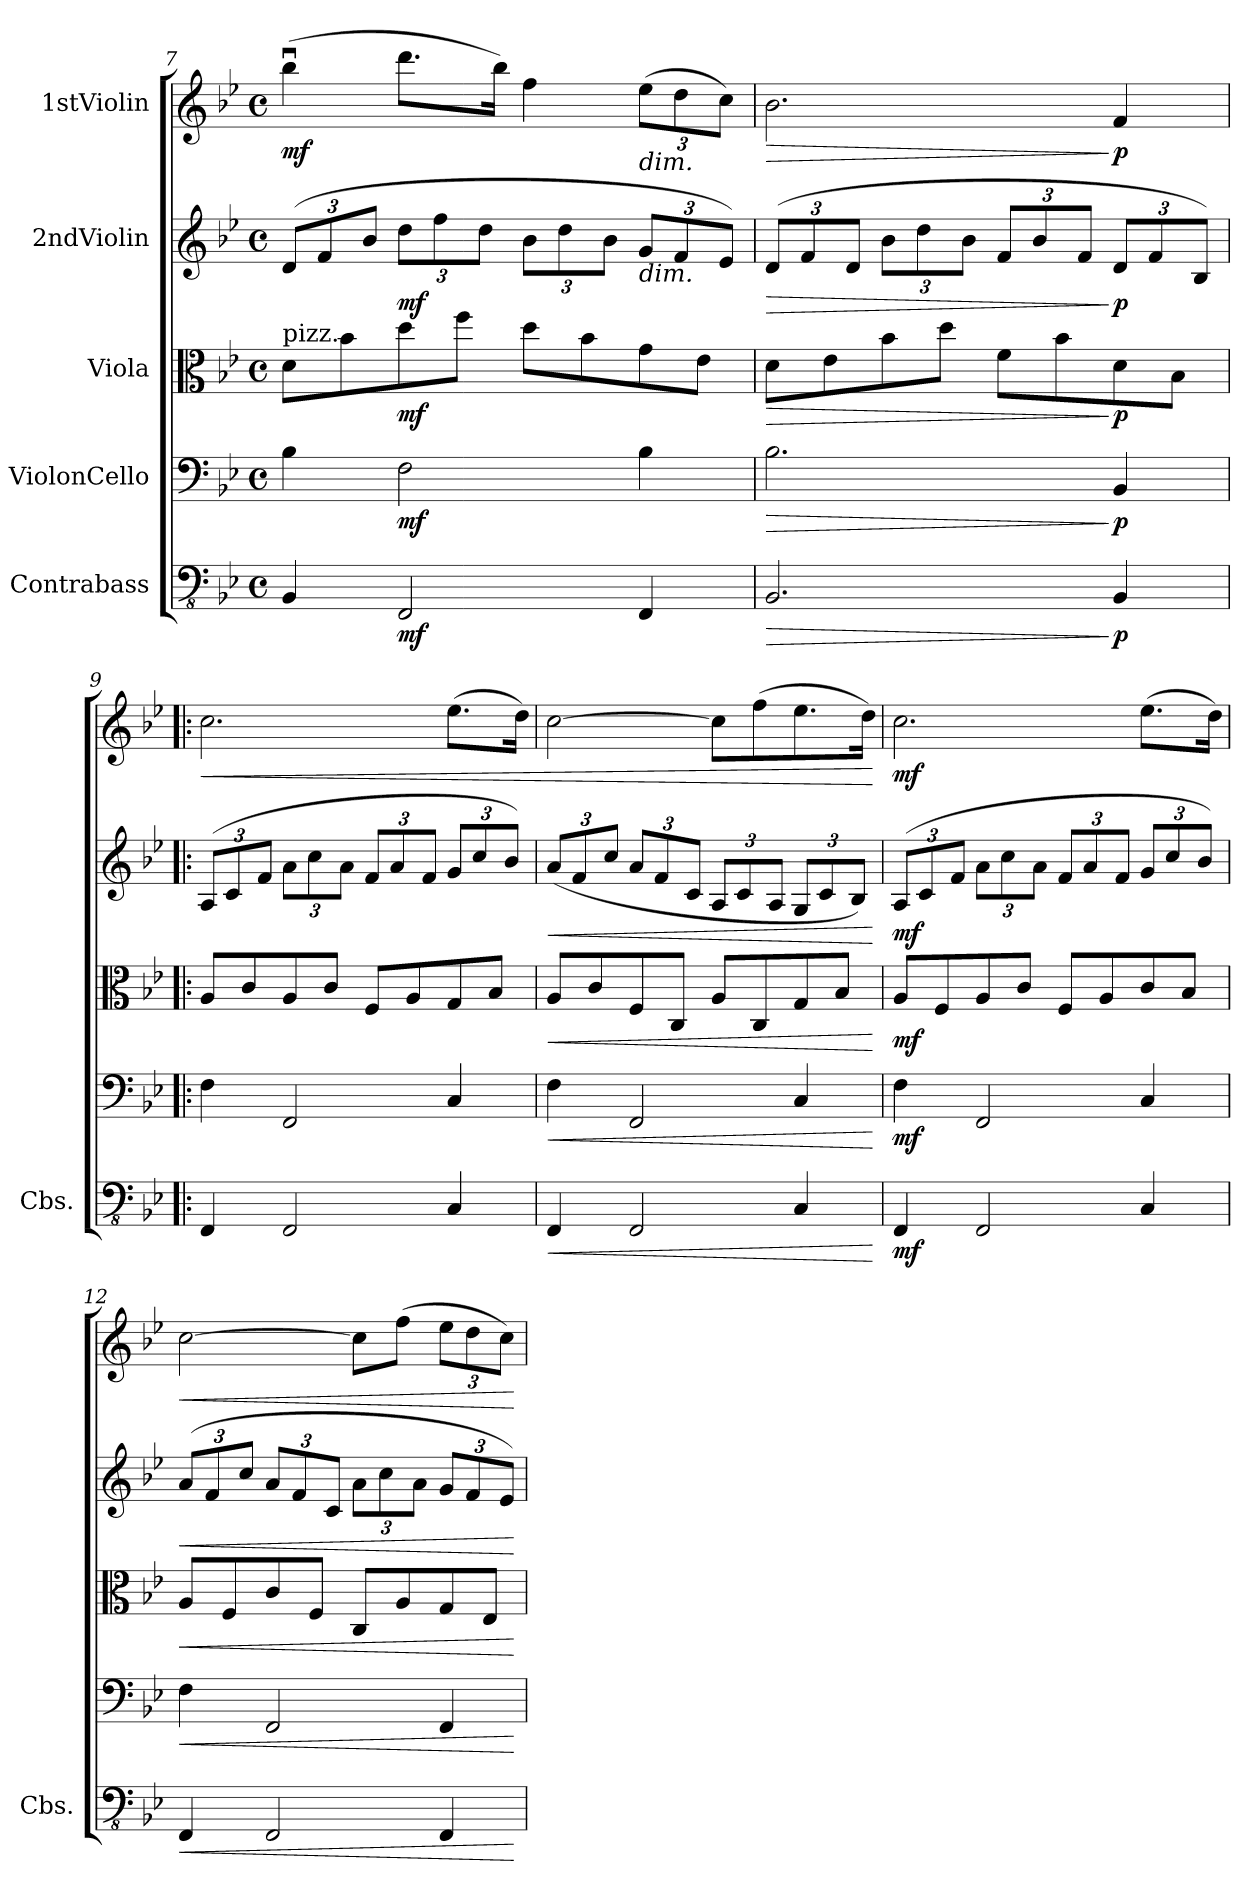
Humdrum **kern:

**kern	**dynam	**kern	**dynam	**kern	**dynam	**kern	**dynam	**kern	**dynam
*part5	*part5	*part4	*part4	*part3	*part3	*part2	*part2	*part1	*part1
*staff5	*staff5	*staff4	*staff4	*staff3	*staff3	*staff2	*staff2	*staff1	*staff1
*I"Contrabass	*	*I"ViolonCello	*	*I"Viola	*	*I"2ndViolin	*	*I"1stViolin	*
*I'Cbs.	*	*	*	*	*	*	*	*	*
!!LO:LB:g=z
*clefFv4	*	*clefF4	*	*clefC3	*	*clefG2	*	*clefG2	*
*k[b-e-]	*	*k[b-e-]	*	*k[b-e-]	*	*k[b-e-]	*	*k[b-e-]	*
*M4/4	*	*M4/4	*	*M4/4	*	*M4/4	*	*M4/4	*
*met(c)	*	*met(c)	*	*met(c)	*	*met(c)	*	*met(c)	*
*	*	*	*	*	*	*Xbrackettup	*	*	*
=7	=7	=7	=7	=7	=7	=7	=7	=7	=7
!	!	!	!	!LO:TX:a:t=pizz.	!	!	!	!	!
!	!	!	!	!	!	!	!	!	!LO:DY:b
4BBB-/	.	4B-\	.	8d\L	.	(>12d/L	.	(>4bb-u\	mf
.	.	.	.	.	.	12f/	.	.	.
.	.	.	.	8b-\	.	.	.	.	.
.	.	.	.	.	.	12b-/J	.	.	.
!	!LO:DY:b	!	!LO:DY:b	!	!LO:DY:b	!	!LO:DY:b	!	!
2FFF/	mf	2F\	mf	8dd\	mf	12dd\L	mf	8.ddd\L	.
.	.	.	.	.	.	12ff\	.	.	.
.	.	.	.	8ff\J	.	.	.	.	.
.	.	.	.	.	.	12dd\J	.	.	.
.	.	.	.	.	.	.	.	16bb-\Jk)	.
.	.	.	.	8dd\L	.	12b-\L	.	4ff\	.
.	.	.	.	.	.	12dd\	.	.	.
.	.	.	.	8b-\	.	.	.	.	.
.	.	.	.	.	.	12b-\J	.	.	.
*	*	*	*	*	*	*	*	*Xbrackettup	*
!	!	!	!	!	!	!	!	!LO:TX:b:i:t=dim.	!
!	!	!	!	!	!	!LO:TX:b:i:t=dim.	!	!	!
4FFF/	.	4B-\	.	8g\	.	12g/L	.	(>12ee-\L	.
.	.	.	.	.	.	12f/	.	12dd\	.
.	.	.	.	8e-\J	.	.	.	.	.
.	.	.	.	.	.	12e-/J)	.	12cc\J)	.
=8	=8	=8	=8	=8	=8	=8	=8	=8	=8
!	!LO:HP:b	!	!LO:HP:b	!	!LO:HP:b	!	!LO:HP:b	!	!LO:HP:b
2.BBB-/	>	2.B-\	>	8d\L	>	(>12d/L	>	2.b-\	>
.	.	.	.	.	.	12f/	.	.	.
.	.	.	.	8e-\	.	.	.	.	.
.	.	.	.	.	.	12d/J	.	.	.
.	.	.	.	8b-\	.	12b-\L	.	.	.
.	.	.	.	.	.	12dd\	.	.	.
.	.	.	.	8dd\J	.	.	.	.	.
.	.	.	.	.	.	12b-\J	.	.	.
.	.	.	.	8f\L	.	12f/L	.	.	.
.	.	.	.	.	.	12b-/	.	.	.
.	.	.	.	8b-\	.	.	.	.	.
.	.	.	.	.	.	12f/J	.	.	.
!	!LO:DY:n=1:b	!	!LO:DY:n=1:b	!	!LO:DY:n=1:b	!	!LO:DY:n=1:b	!	!LO:DY:n=1:b
4BBB-/	] p	4BB-/	] p	8d\	] p	12d/L	] p	4f/	] p
.	.	.	.	.	.	12f/	.	.	.
.	.	.	.	8B-\J	.	.	.	.	.
.	.	.	.	.	.	12B-/J)	.	.	.
!!LO:PB:g=z
=9!|:	=9!|:	=9!|:	=9!|:	=9!|:	=9!|:	=9!|:	=9!|:	=9!|:	=9!|:
!	!	!	!	!	!	!	!	!	!LO:HP:b
4FFF/	.	4F\	.	8A/L	.	(>12A/L	.	2.cc\	<
.	.	.	.	.	.	12c/	.	.	.
.	.	.	.	8c/	.	.	.	.	.
.	.	.	.	.	.	12f/J	.	.	.
2FFF/	.	2FF/	.	8A/	.	12a\L	.	.	.
.	.	.	.	.	.	12cc\	.	.	.
.	.	.	.	8c/J	.	.	.	.	.
.	.	.	.	.	.	12a\J	.	.	.
.	.	.	.	8F/L	.	12f/L	.	.	.
.	.	.	.	.	.	12a/	.	.	.
.	.	.	.	8A/	.	.	.	.	.
.	.	.	.	.	.	12f/J	.	.	.
4CC/	.	4C/	.	8G/	.	12g/L	.	(>8.ee-\L	.
.	.	.	.	.	.	12cc/	.	.	.
.	.	.	.	8B-/J	.	.	.	.	.
.	.	.	.	.	.	12b-/J)	.	.	.
.	.	.	.	.	.	.	.	16dd\Jk)	.
=10	=10	=10	=10	=10	=10	=10	=10	=10	=10
!	!LO:HP:b	!	!LO:HP:b	!	!LO:HP:b	!	!LO:HP:b	!	!
4FFF/	<	4F\	<	8A/L	<	(<12a/L	<	[2cc\	.
.	.	.	.	.	.	12f/	.	.	.
.	.	.	.	8c/	.	.	.	.	.
.	.	.	.	.	.	12cc/J	.	.	.
2FFF/	.	2FF/	.	8F/	.	12a/L	.	.	.
.	.	.	.	.	.	12f/	.	.	.
.	.	.	.	8C/J	.	.	.	.	.
.	.	.	.	.	.	12c/J	.	.	.
.	.	.	.	8A/L	.	12A/L	.	8cc\L]	.
.	.	.	.	.	.	12c/	.	.	.
.	.	.	.	8C/	.	.	.	(>8ff\	.
.	.	.	.	.	.	12A/J	.	.	.
4CC/	.	4C/	.	8G/	.	12G/L	.	8.ee-\	.
.	.	.	.	.	.	12c/	.	.	.
.	.	.	.	8B-/J	.	.	.	.	.
.	.	.	.	.	.	12B-/J)	.	.	.
.	.	.	.	.	.	.	.	16dd\Jk)	.
.	[	.	[	.	[	.	[	.	[
!!LO:LB:g=z
=11	=11	=11	=11	=11	=11	=11	=11	=11	=11
!	!LO:DY:b	!	!LO:DY:b	!	!LO:DY:b	!	!LO:DY:b	!	!LO:DY:b
4FFF/	mf	4F\	mf	8A/L	mf	(>12A/L	mf	2.cc\	mf
.	.	.	.	.	.	12c/	.	.	.
.	.	.	.	8F/	.	.	.	.	.
.	.	.	.	.	.	12f/J	.	.	.
2FFF/	.	2FF/	.	8A/	.	12a\L	.	.	.
.	.	.	.	.	.	12cc\	.	.	.
.	.	.	.	8c/J	.	.	.	.	.
.	.	.	.	.	.	12a\J	.	.	.
.	.	.	.	8F/L	.	12f/L	.	.	.
.	.	.	.	.	.	12a/	.	.	.
.	.	.	.	8A/	.	.	.	.	.
.	.	.	.	.	.	12f/J	.	.	.
4CC/	.	4C/	.	8c/	.	12g/L	.	(>8.ee-\L	.
.	.	.	.	.	.	12cc/	.	.	.
.	.	.	.	8B-/J	.	.	.	.	.
.	.	.	.	.	.	12b-/J)	.	.	.
.	.	.	.	.	.	.	.	16dd\Jk)	.
=12	=12	=12	=12	=12	=12	=12	=12	=12	=12
!	!LO:HP:b	!	!LO:HP:b	!	!LO:HP:b	!	!LO:HP:b	!	!LO:HP:b
4FFF/	<	4F\	<	8A/L	<	(>12a/L	<	[2cc\	<
.	.	.	.	.	.	12f/	.	.	.
.	.	.	.	8F/	.	.	.	.	.
.	.	.	.	.	.	12cc/J	.	.	.
2FFF/	.	2FF/	.	8c/	.	12a/L	.	.	.
.	.	.	.	.	.	12f/	.	.	.
.	.	.	.	8F/J	.	.	.	.	.
.	.	.	.	.	.	12c/J	.	.	.
.	.	.	.	8C/L	.	12a\L	.	8cc\L]	.
.	.	.	.	.	.	12cc\	.	.	.
.	.	.	.	8A/	.	.	.	(>8ff\J	.
.	.	.	.	.	.	12a\J	.	.	.
4FFF/	.	4FF/	.	8G/	.	12g/L	.	12ee-\L	.
.	.	.	.	.	.	12f/	.	12dd\	.
.	.	.	.	8E-/J	.	.	.	.	.
.	.	.	.	.	.	12e-/J)	.	12cc\J)	.
.	[	.	[	.	[	.	[	.	[
=	=	=	=	=	=	=	=	=	=
*-	*-	*-	*-	*-	*-	*-	*-	*-	*-
